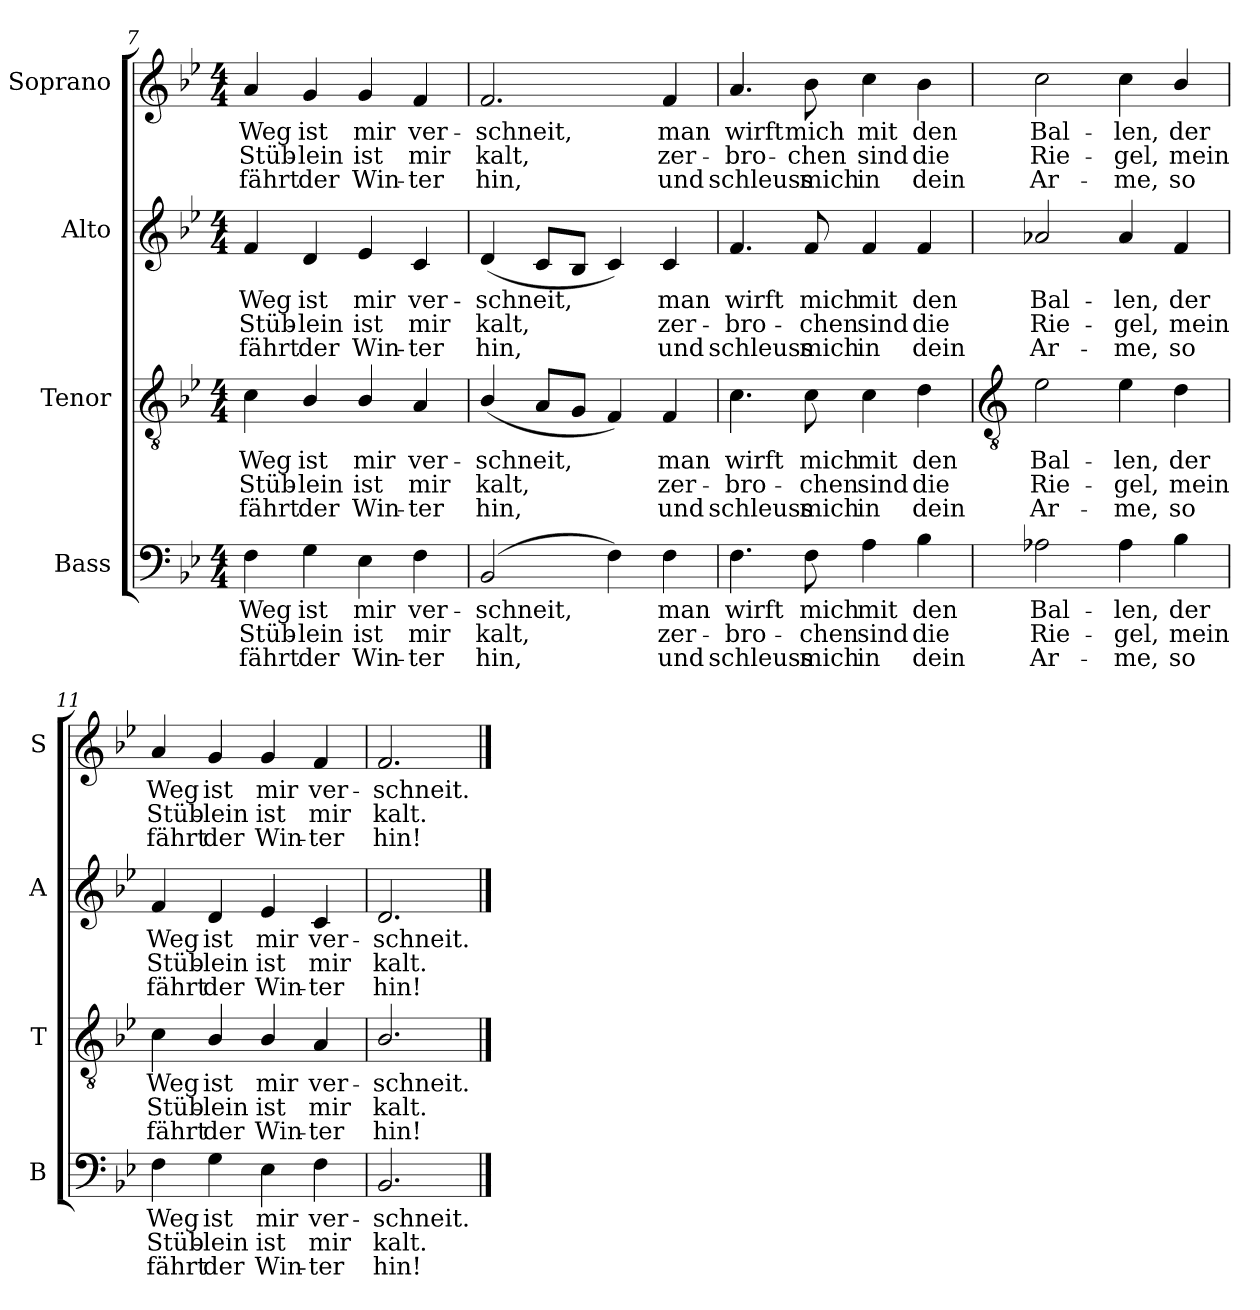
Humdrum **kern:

**kern	**text	**text	**text	**kern	**text	**text	**text	**kern	**text	**text	**text	**kern	**text	**text	**text
*part4	*part4	*part4	*part4	*part3	*part3	*part3	*part3	*part2	*part2	*part2	*part2	*part1	*part1	*part1	*part1
*staff4	*staff4	*staff4	*staff4	*staff3	*staff3	*staff3	*staff3	*staff2	*staff2	*staff2	*staff2	*staff1	*staff1	*staff1	*staff1
*I"Bass	*	*	*	*I"Tenor	*	*	*	*I"Alto	*	*	*	*I"Soprano	*	*	*
*I'B	*	*	*	*I'T	*	*	*	*I'A	*	*	*	*I'S	*	*	*
!!LO:LB:g=z
*clefF4	*	*	*	*clefGv2	*	*	*	*clefG2	*	*	*	*clefG2	*	*	*
*k[b-e-]	*	*	*	*k[b-e-]	*	*	*	*k[b-e-]	*	*	*	*k[b-e-]	*	*	*
*B-:	*	*	*	*B-:	*	*	*	*B-:	*	*	*	*B-:	*	*	*
*M4/4	*	*	*	*M4/4	*	*	*	*M4/4	*	*	*	*M4/4	*	*	*
=7	=7	=7	=7	=7	=7	=7	=7	=7	=7	=7	=7	=7	=7	=7	=7
!	!LO:LY:b	!LO:LY:b	!LO:LY:b	!	!LO:LY:b	!LO:LY:b	!LO:LY:b	!	!LO:LY:b	!LO:LY:b	!LO:LY:b	!	!LO:LY:b	!LO:LY:b	!LO:LY:b
4F	Weg	Stüb-	-fährt	4c	Weg	Stüb-	-fährt	4f	Weg	Stüb-	-fährt	4a	Weg	Stüb-	-fährt
!	!LO:LY:b	!LO:LY:b	!LO:LY:b	!	!LO:LY:b	!LO:LY:b	!LO:LY:b	!	!LO:LY:b	!LO:LY:b	!LO:LY:b	!	!LO:LY:b	!LO:LY:b	!LO:LY:b
4G	ist	lein	der	4B-/	ist	lein	der	4d	ist	lein	der	4g	ist	lein	der
!	!LO:LY:b	!LO:LY:b	!LO:LY:b	!	!LO:LY:b	!LO:LY:b	!LO:LY:b	!	!LO:LY:b	!LO:LY:b	!LO:LY:b	!	!LO:LY:b	!LO:LY:b	!LO:LY:b
4E-	mir	ist	Win-	4B-/	mir	ist	Win-	4e-	mir	ist	Win-	4g	mir	ist	Win-
!	!LO:LY:b	!LO:LY:b	!LO:LY:b	!	!LO:LY:b	!LO:LY:b	!LO:LY:b	!	!LO:LY:b	!LO:LY:b	!LO:LY:b	!	!LO:LY:b	!LO:LY:b	!LO:LY:b
4F	-ver-	-mir	ter	4A	-ver-	-mir	ter	4c	-ver-	-mir	ter	4f	-ver-	-mir	ter
=8	=8	=8	=8	=8	=8	=8	=8	=8	=8	=8	=8	=8	=8	=8	=8
!	!LO:LY:b	!LO:LY:b	!LO:LY:b	!	!LO:LY:b	!LO:LY:b	!LO:LY:b	!	!LO:LY:b	!LO:LY:b	!LO:LY:b	!	!LO:LY:b	!LO:LY:b	!LO:LY:b
(<2BB-	schneit,	kalt,	hin,	(<4B-/	schneit,	kalt,	hin,	(<4d	schneit,	kalt,	hin,	2.f	schneit,	kalt,	hin,
.	.	.	.	8AL	.	.	.	8cL	.	.	.	.	.	.	.
.	.	.	.	8GJ	.	.	.	8B-J	.	.	.	.	.	.	.
4F)	.	.	.	4F)	.	.	.	4c)	.	.	.	.	.	.	.
!	!LO:LY:b	!LO:LY:b	!LO:LY:b	!	!LO:LY:b	!LO:LY:b	!LO:LY:b	!	!LO:LY:b	!LO:LY:b	!LO:LY:b	!	!LO:LY:b	!LO:LY:b	!LO:LY:b
4F	man	zer-	-und	4F	man	zer-	-und	4c	man	zer-	-und	4f	man	zer-	-und
=9	=9	=9	=9	=9	=9	=9	=9	=9	=9	=9	=9	=9	=9	=9	=9
!	!LO:LY:b	!LO:LY:b	!LO:LY:b	!	!LO:LY:b	!LO:LY:b	!LO:LY:b	!	!LO:LY:b	!LO:LY:b	!LO:LY:b	!	!LO:LY:b	!LO:LY:b	!LO:LY:b
4.F	wirft	bro-	-schleuss	4.c	wirft	bro-	-schleuss	4.f	wirft	bro-	-schleuss	4.a	wirft	bro-	-schleuss
!	!LO:LY:b	!LO:LY:b	!LO:LY:b	!	!LO:LY:b	!LO:LY:b	!LO:LY:b	!	!LO:LY:b	!LO:LY:b	!LO:LY:b	!	!LO:LY:b	!LO:LY:b	!LO:LY:b
8F	mich	chen	mich	8c	mich	chen	mich	8f	mich	chen	mich	8b-	mich	chen	mich
!	!LO:LY:b	!LO:LY:b	!LO:LY:b	!	!LO:LY:b	!LO:LY:b	!LO:LY:b	!	!LO:LY:b	!LO:LY:b	!LO:LY:b	!	!LO:LY:b	!LO:LY:b	!LO:LY:b
4A	mit	sind	in	4c	mit	sind	in	4f	mit	sind	in	4cc	mit	sind	in
!	!LO:LY:b	!LO:LY:b	!LO:LY:b	!	!LO:LY:b	!LO:LY:b	!LO:LY:b	!	!LO:LY:b	!LO:LY:b	!LO:LY:b	!	!LO:LY:b	!LO:LY:b	!LO:LY:b
4B-	den	die	dein	4d	den	die	dein	4f	den	die	dein	4b-	den	die	dein
!!LO:LB:g=z
=10	=10	=10	=10	=10	=10	=10	=10	=10	=10	=10	=10	=10	=10	=10	=10
*	*	*	*	*clefGv2	*	*	*	*	*	*	*	*	*	*	*
!	!LO:LY:b	!LO:LY:b	!LO:LY:b	!	!LO:LY:b	!LO:LY:b	!LO:LY:b	!	!LO:LY:b	!LO:LY:b	!LO:LY:b	!	!LO:LY:b	!LO:LY:b	!LO:LY:b
2A-X	Bal-	-Rie-	-Ar-	2e-	Bal-	-Rie-	-Ar-	2a-X	Bal-	-Rie-	-Ar-	2cc	Bal-	-Rie-	-Ar-
!	!LO:LY:b	!LO:LY:b	!LO:LY:b	!	!LO:LY:b	!LO:LY:b	!LO:LY:b	!	!LO:LY:b	!LO:LY:b	!LO:LY:b	!	!LO:LY:b	!LO:LY:b	!LO:LY:b
4A-	-len,	gel,	me,	4e-	-len,	gel,	me,	4a-	-len,	gel,	me,	4cc	-len,	gel,	me,
!	!LO:LY:b	!LO:LY:b	!LO:LY:b	!	!LO:LY:b	!LO:LY:b	!LO:LY:b	!	!LO:LY:b	!LO:LY:b	!LO:LY:b	!	!LO:LY:b	!LO:LY:b	!LO:LY:b
4B-	der	mein	so	4d	der	mein	so	4f	der	mein	so	4b-/	der	mein	so
=11	=11	=11	=11	=11	=11	=11	=11	=11	=11	=11	=11	=11	=11	=11	=11
!	!LO:LY:b	!LO:LY:b	!LO:LY:b	!	!LO:LY:b	!LO:LY:b	!LO:LY:b	!	!LO:LY:b	!LO:LY:b	!LO:LY:b	!	!LO:LY:b	!LO:LY:b	!LO:LY:b
4F	Weg	Stüb-	-fährt	4c	Weg	Stüb-	-fährt	4f	Weg	Stüb-	-fährt	4a	Weg	Stüb-	-fährt
!	!LO:LY:b	!LO:LY:b	!LO:LY:b	!	!LO:LY:b	!LO:LY:b	!LO:LY:b	!	!LO:LY:b	!LO:LY:b	!LO:LY:b	!	!LO:LY:b	!LO:LY:b	!LO:LY:b
4G	ist	lein	der	4B-/	ist	lein	der	4d	ist	lein	der	4g	ist	lein	der
!	!LO:LY:b	!LO:LY:b	!LO:LY:b	!	!LO:LY:b	!LO:LY:b	!LO:LY:b	!	!LO:LY:b	!LO:LY:b	!LO:LY:b	!	!LO:LY:b	!LO:LY:b	!LO:LY:b
4E-	mir	ist	Win-	4B-/	mir	ist	Win-	4e-	mir	ist	Win-	4g	mir	ist	Win-
!	!LO:LY:b	!LO:LY:b	!LO:LY:b	!	!LO:LY:b	!LO:LY:b	!LO:LY:b	!	!LO:LY:b	!LO:LY:b	!LO:LY:b	!	!LO:LY:b	!LO:LY:b	!LO:LY:b
4F	-ver-	-mir	ter	4A	-ver-	-mir	ter	4c	-ver-	-mir	ter	4f	-ver-	-mir	ter
=12	=12	=12	=12	=12	=12	=12	=12	=12	=12	=12	=12	=12	=12	=12	=12
!	!LO:LY:b	!LO:LY:b	!LO:LY:b	!	!LO:LY:b	!LO:LY:b	!LO:LY:b	!	!LO:LY:b	!LO:LY:b	!LO:LY:b	!	!LO:LY:b	!LO:LY:b	!LO:LY:b
2.BB-	schneit.	kalt.	hin!	2.B-/	schneit.	kalt.	hin!	2.d	schneit.	kalt.	hin!	2.f	schneit.	kalt.	hin!
==	==	==	==	==	==	==	==	==	==	==	==	==	==	==	==
*-	*-	*-	*-	*-	*-	*-	*-	*-	*-	*-	*-	*-	*-	*-	*-
